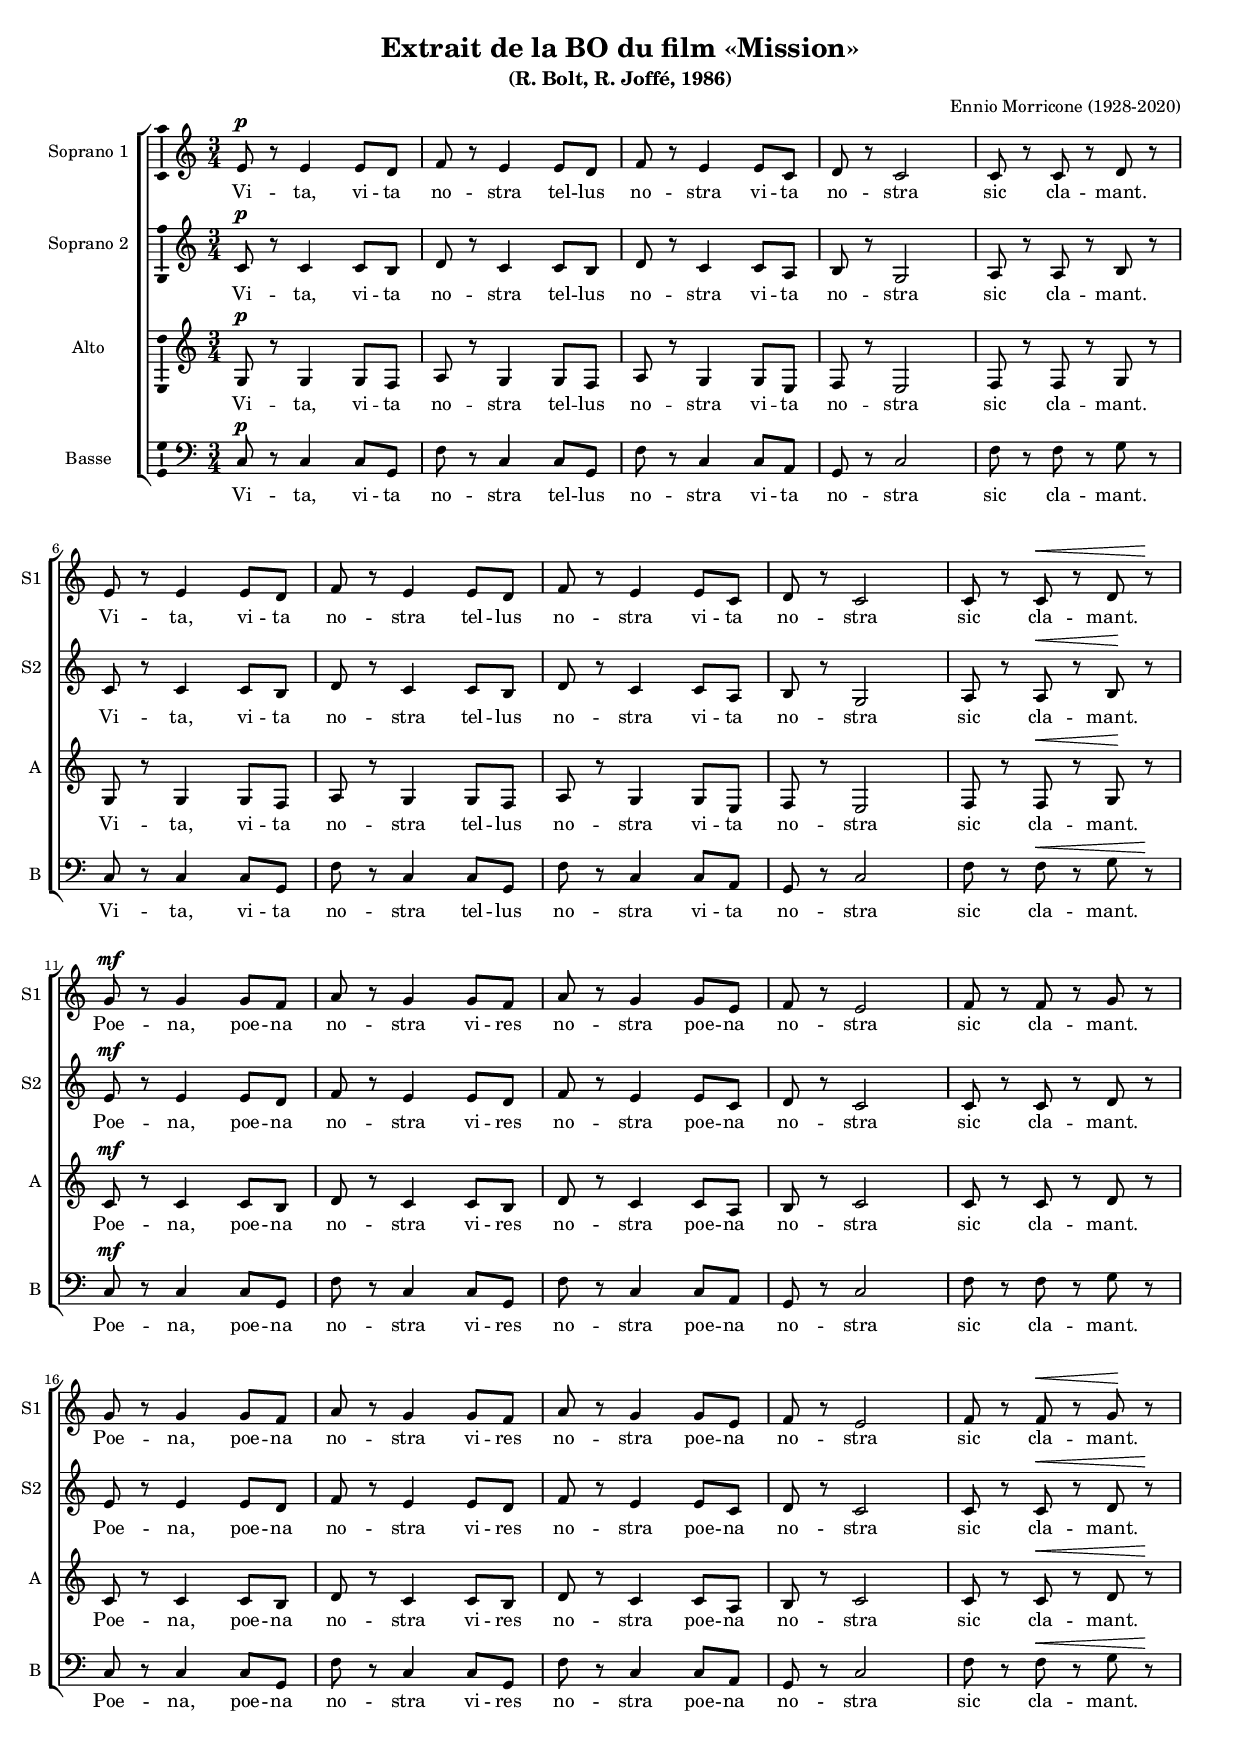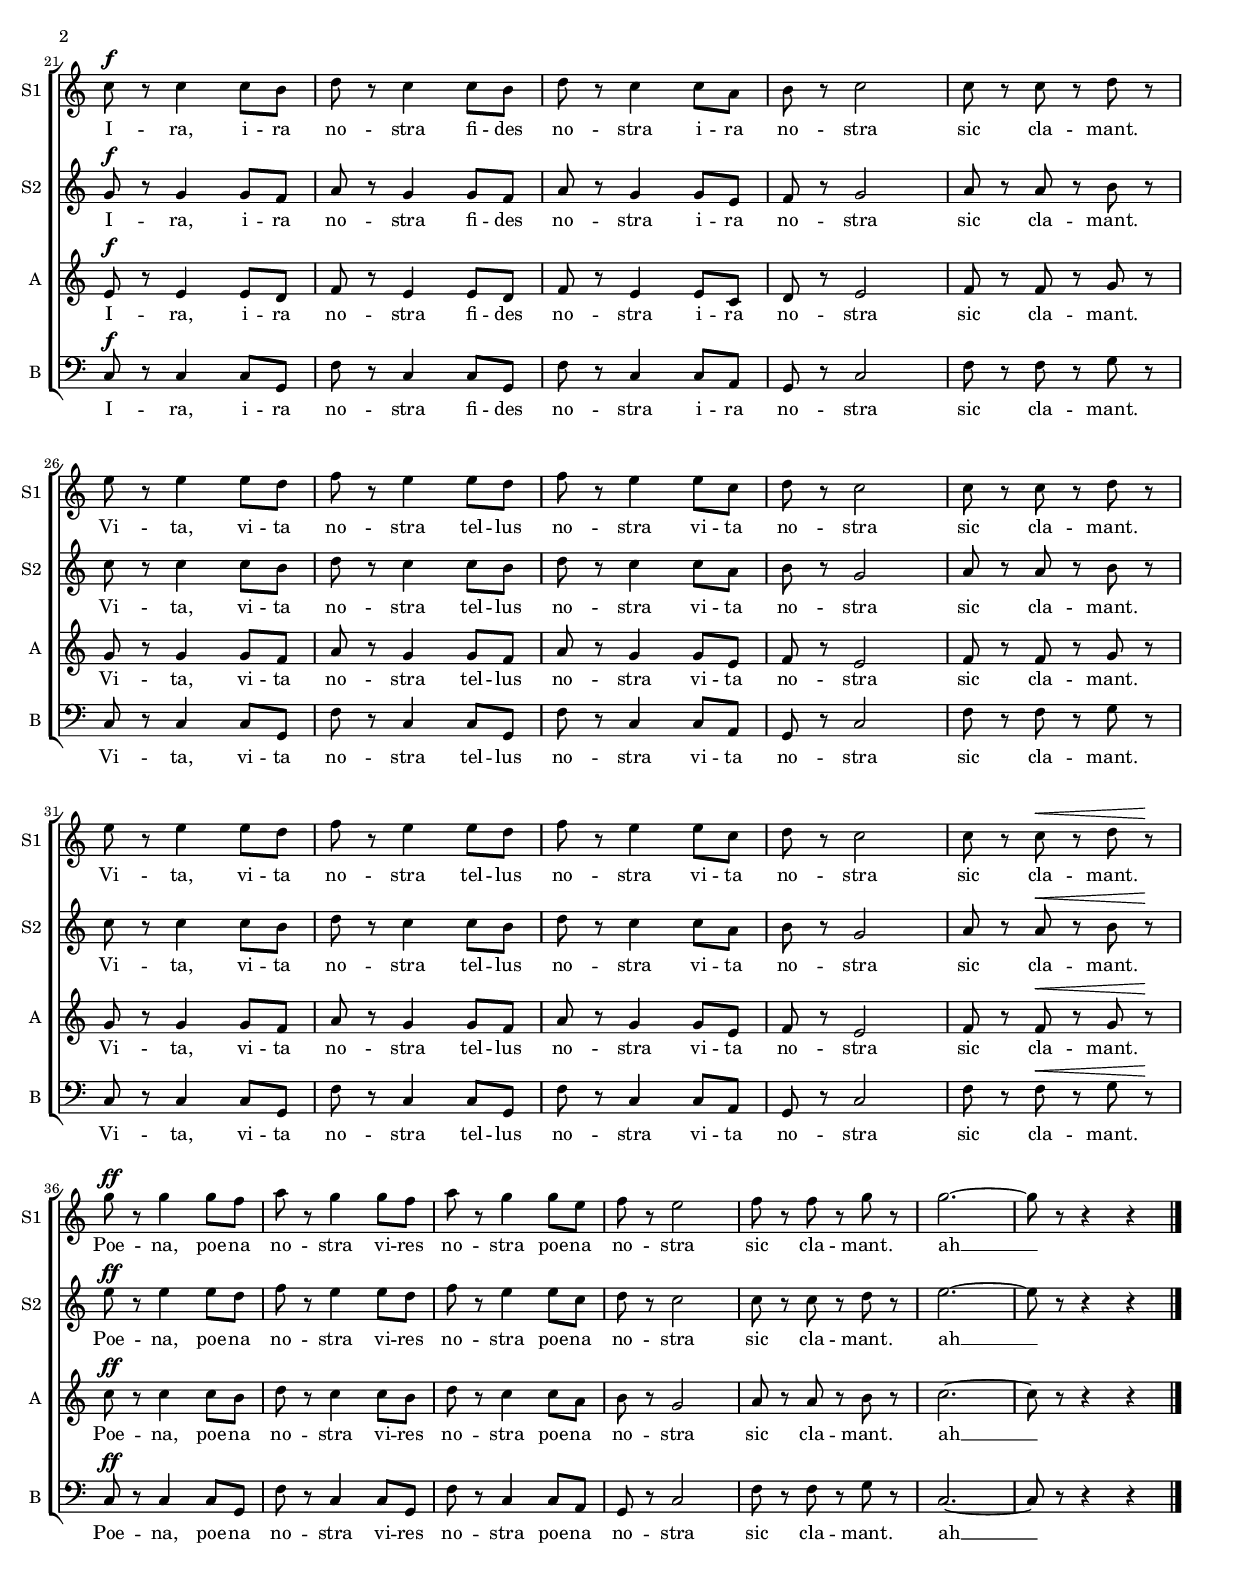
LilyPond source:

\version "2.18.2"
\include "italiano.ly"
#(set-default-paper-size "a4")
#(set-global-staff-size 15)
\header {
  title = "Extrait de la BO du film «Mission»"
  subtitle = "(R. Bolt, R. Joffé, 1986)"
  composer = "Ennio Morricone (1928-2020)"
}

NotesSopranoUnA=\relative do' {
  fad8^\p r fad4 fad8 mi sol r fad4 fad8 mi sol r fad4 fad8 re mi r re2 re8 r re r mi  r \break
}

NotesSopranoUnB=\relative do' {
  fad8 r fad4 fad8 mi sol r fad4 fad8 mi sol r fad4 fad8 re mi r re2 re8 r re^\< r mi  r^\! \break
}

NotesSopranoUnC=\relative do'' {
  la8^\mf r la4 la8 sol si r la4 la8 sol si r la4 la8 fad sol r fad2 sol8 r sol r la  r \break
}

NotesSopranoUnD=\relative do'' {
  la8 r la4 la8 sol si r la4 la8 sol si r la4 la8 fad sol r fad2 sol8 r sol^\< r la^\! r \break
}

NotesSopranoUnE=\relative do'' {
  re8^\f r re4 re8 dod mi r re4 re8 dod mi r re4 re8 si dod r re2 re8 r re r mi r \break
}

NotesSopranoUnF=\relative do'' {
  fad8 r fad4 fad8 mi sol r fad4 fad8 mi sol r fad4 fad8 re mi r re2 re8 r re r mi  r \break
}

NotesSopranoUnG=\relative do'' {
  fad8 r fad4 fad8 mi sol r fad4 fad8 mi sol r fad4 fad8 re mi r re2 re8 r re^\< r mi  r^\! \break
}

NotesSopranoUnH=\relative do''' {
  la8^\ff r la4 la8 sol si r la4 la8 sol si r la4 la8 fad sol r fad2 sol8 r sol r la  r
}


NotesSopranoDeuxA=\relative do' {  
  re8^\p r re4 re8 dod mi r re4 re8 dod mi r re4 re8 si dod r la 2 si8 r si r dod r \break
}

NotesSopranoDeuxB=\relative do' {  
  re8 r re4 re8 dod mi r re4 re8 dod mi r re4 re8 si dod r la 2 si8 r si^\< r dod^\! r \break
}

NotesSopranoDeuxC=\relative do' {
  fad8^\mf r fad4 fad8 mi sol r fad4 fad8 mi sol r fad4 fad8 re mi r re2 re8 r re r mi  r \break
}

NotesSopranoDeuxD=\relative do' {
  fad8 r fad4 fad8 mi sol r fad4 fad8 mi sol r fad4 fad8 re mi r re2 re8 r re^\< r mi  r^\! \break
}

NotesSopranoDeuxE=\relative do'' {
  la8^\f r la4 la8 sol si r la4 la8 sol si r la4 la8 fad sol r la2 si8 r si r dod  r \break
}

NotesSopranoDeuxG=\relative do'' {
  re8 r re4 re8 dod mi r re4 re8 dod mi r re4 re8 si dod r  la2 si8 r si r dod r\break
}

NotesSopranoDeuxF=\relative do'' {
  re8 r re4 re8 dod mi r re4 re8 dod mi r re4 re8 si dod r la2 si8 r si  r dod r \break
}

NotesSopranoDeuxG=\relative do'' {
  re8 r re4 re8 dod mi r re4 re8 dod mi r re4 re8 si dod r la2 si8 r si^\< r dod r^\! \break
}

NotesSopranoDeuxH=\relative do'' {
  fad8^\ff r fad4 fad8 mi sol r fad4 fad8 mi sol r fad4 fad8 re mi r re2 re8 r re r mi  r
}


NotesAltoA=\relative do' {
  la8^\p r la4 la8 sol si r la4 la8 sol si r la4 la8 fad sol r fad2 sol8 r sol r la  r \break
}

NotesAltoB=\relative do' {
  la8 r la4 la8 sol si r la4 la8 sol si r la4 la8 fad sol r fad2 sol8 r sol^\< r la^\! r \break
}

NotesAltoC=\relative do' {
  re8^\mf r re4 re8 dod mi r re4 re8 dod mi r re4 re8 si dod r re2 re8 r re r mi r \break
}
NotesAltoD=\relative do' {
  re8 r re4 re8 dod mi r re4 re8 dod mi r re4 re8 si dod r re2 re8 r re^\< r mi r^\! \break
}

NotesAltoE=\relative do' {
  fad8^\f r fad4 fad8 mi sol r fad4 fad8 mi sol r fad4 fad8 re mi r fad2 sol8 r sol r la  r \break
}
NotesAltoF=\relative do'' {
  la8 r la4 la8 sol si r la4 la8 sol si r la4 la8 fad sol r fad2 sol8 r sol r la  r \break
}
NotesAltoG=\relative do'' {
  la8 r la4 la8 sol si r la4 la8 sol si r la4 la8 fad sol r fad2 sol8 r sol^\< r la  r^\! \break
}
NotesAltoH=\relative do'' {
  re8^\ff r re4 re8 dod mi r re4 re8 dod mi r re4 re8 si dod r la2 si8 r si r dod r
}

NotesBasseA=\relative do {
  re8^\p r re4 re8 la sol' r re4 re8 la sol' r re4 re8 si la r re2 sol8 r sol r la r
}

NotesBasseB=\relative do {
  re8 r re4 re8 la sol' r re4 re8 la sol' r re4 re8 si la r re2 sol8 r sol^\< r la r^\!
}


NotesBasseC=\relative do {
  re8^\mf r re4 re8 la sol' r re4 re8 la sol' r re4 re8 si la r re2 sol8 r sol r la r
}

NotesBasseD=\relative do {
  re8 r re4 re8 la sol' r re4 re8 la sol' r re4 re8 si la r re2 sol8 r sol^\< r la r^\!
}

NotesBasseE=\relative do {
  re8^\f r re4 re8 la sol' r re4 re8 la sol' r re4 re8 si la r re2 sol8 r sol r la r
}
NotesBasseF=\relative do {
  re8 r re4 re8 la sol' r re4 re8 la sol' r re4 re8 si la r re2 sol8 r sol^\< r la r^\!
}

NotesBasseF=\relative do {
  re8 r re4 re8 la sol' r re4 re8 la sol' r re4 re8 si la r re2 sol8 r sol r la r
}


NotesBasseG=\relative do {
  re8 r re4 re8 la sol' r re4 re8 la sol' r re4 re8 si la r re2 sol8 r sol^\< r la r^\!
}

NotesBasseH=\relative do {
  re8^\ff r re4 re8 la sol' r re4 re8 la sol' r re4 re8 si la r re2 sol8 r sol r la r
}

Vita=\lyricmode{
  Vi -- ta, vi -- ta no -- stra tel -- lus no -- stra vi -- ta no -- stra sic cla -- mant.
}

Poena=\lyricmode{
  Poe -- na, poe -- na no -- stra vi -- res no -- stra poe -- na no -- stra sic cla -- mant.
}

Ira=\lyricmode{
  I -- ra, i -- ra no -- stra fi -- des no -- stra i -- ra no -- stra sic cla -- mant.
}
Fin=\lyricmode{
  ah __
}
Paroles={\Vita \Vita \Poena \Poena \Ira \Vita \Vita \Poena \Fin}

\score {
  \transpose re do
\new ChoirStaff <<
	\new Staff <<
	\new Voice="Soprano1" {
		\set Staff.instrumentName="Soprano 1 "
		\set Staff.shortInstrumentName="S1 "
		\clef "treble"
		\time 3/4
		\key re \major
  		\NotesSopranoUnA \NotesSopranoUnB \NotesSopranoUnC \NotesSopranoUnD
  		\NotesSopranoUnE \NotesSopranoUnF \NotesSopranoUnG \NotesSopranoUnH
  		la''2. ~ la''8 r r4 r \bar "|."
}
      \new Lyrics \lyricsto "Soprano1" {
        \Paroles
    }
	>>
	\new Staff <<
	\new Voice="Soprano2" {
		\set Staff.instrumentName="Soprano 2 "
		\set Staff.shortInstrumentName="S2 "
		\clef "treble"
		\time 3/4
		\key re \major
  		\NotesSopranoDeuxA \NotesSopranoDeuxB \NotesSopranoDeuxC \NotesSopranoDeuxD
  		\NotesSopranoDeuxE \NotesSopranoDeuxF \NotesSopranoDeuxG \NotesSopranoDeuxH
  		fad''2. ~ fad''8 r r4 r \bar "|."
}
      \new Lyrics \lyricsto "Soprano2" {
        \Paroles
    }
	>>
	\new Staff <<
	\new Voice="Alto" {
		\set Staff.instrumentName="Alto "
		\set Staff.shortInstrumentName="A "
		\clef "treble"
		\time 3/4
		\key re \major
  		\NotesAltoA \NotesAltoB \NotesAltoC \NotesAltoD
  		\NotesAltoE \NotesAltoF \NotesAltoG \NotesAltoH
  		re''2. ~ re''8 r r4 r \bar "|."
}
      \new Lyrics \lyricsto "Alto" {
        \Paroles
    }
	>>



	\new Staff <<
	\new Voice="Basse" {
		\set Staff.instrumentName="Basse "
		\set Staff.shortInstrumentName="B "
		\clef "bass"
		\time 3/4
		\key re \major
  		\NotesBasseA  \NotesBasseB \NotesBasseC \NotesBasseD
  		\NotesBasseE  \NotesBasseF \NotesBasseG \NotesBasseH
  		re2. ~ re8 r r4 r
}
      \new Lyrics \lyricsto "Basse" {
        \Paroles
    }
	>>


>>

\layout{ \context {\Staff \consists Ambitus_engraver }}
\midi {}
}
